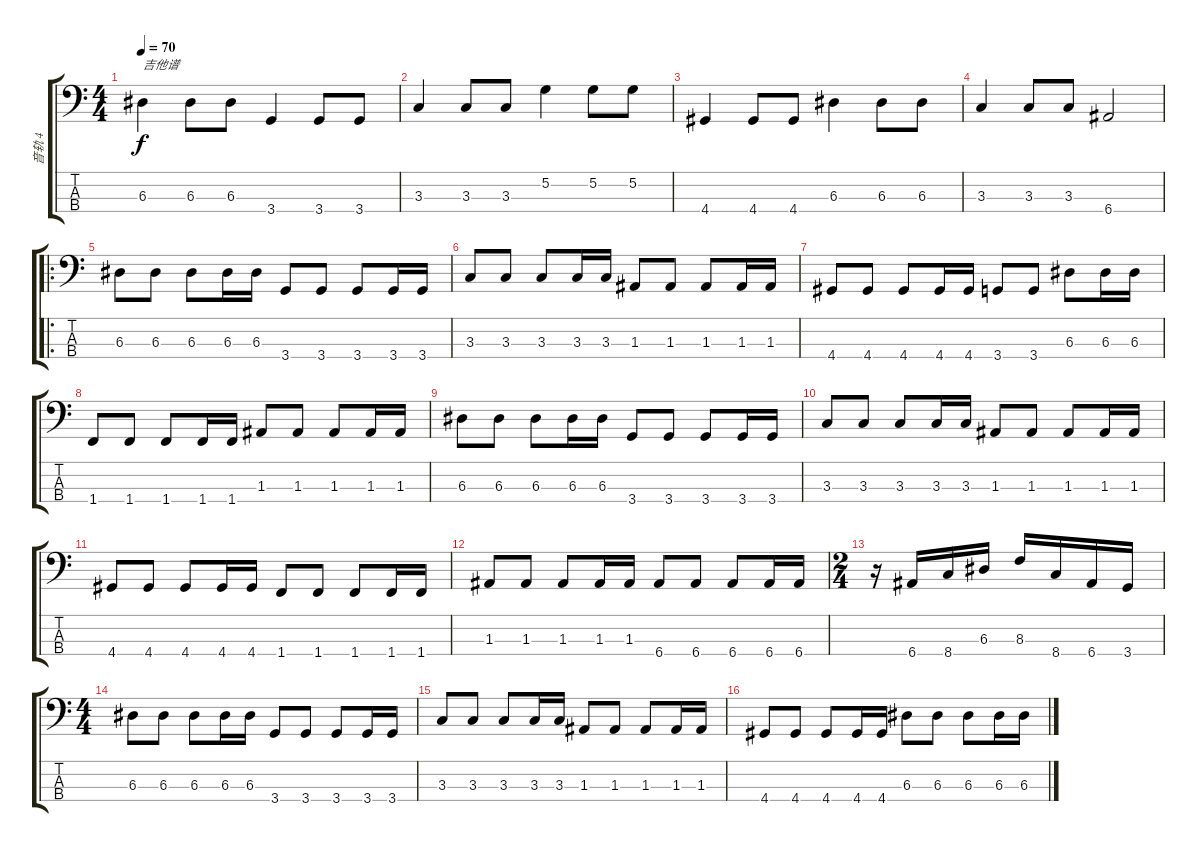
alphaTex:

\track ("音轨 4" "音轨 4") {instrument electricbasspick}
\staff {score tabs}
\tuning (G2 D2 A1 E1) {hide}
\ts (4 4)
\tempo 70
\clef f4
\ks c
6.3.4{txt "吉他谱" dy f instrument electricbasspick} 6.3.8 6.3.8 3.4.4 3.4.8 3.4.8 |
3.3.4 3.3.8 3.3.8 5.2.4 5.2.8 5.2.8 |
4.4.4 4.4.8 4.4.8 6.3.4 6.3.8 6.3.8 |
3.3.4 3.3.8 3.3.8 6.4.2 |
\ro
6.3.8 6.3.8 6.3.8 6.3.16 6.3.16 3.4.8 3.4.8 3.4.8 3.4.16 3.4.16 |
3.3.8 3.3.8 3.3.8 3.3.16 3.3.16 1.3.8 1.3.8 1.3.8 1.3.16 1.3.16 |
4.4.8 4.4.8 4.4.8 4.4.16 4.4.16 3.4.8 3.4.8 6.3.8 6.3.16 6.3.16 |
1.4.8 1.4.8 1.4.8 1.4.16 1.4.16 1.3.8 1.3.8 1.3.8 1.3.16 1.3.16 |
6.3.8 6.3.8 6.3.8 6.3.16 6.3.16 3.4.8 3.4.8 3.4.8 3.4.16 3.4.16 |
3.3.8 3.3.8 3.3.8 3.3.16 3.3.16 1.3.8 1.3.8 1.3.8 1.3.16 1.3.16 |
4.4.8 4.4.8 4.4.8 4.4.16 4.4.16 1.4.8 1.4.8 1.4.8 1.4.16 1.4.16 |
1.3.8 1.3.8 1.3.8 1.3.16 1.3.16 6.4.8 6.4.8 6.4.8 6.4.16 6.4.16 |
\ts (2 4)
r.16 6.4.16 8.4.16 6.3.16 8.3.16 8.4.16 6.4.16 3.4.16 |
\ts (4 4)
6.3.8 6.3.8 6.3.8 6.3.16 6.3.16 3.4.8 3.4.8 3.4.8 3.4.16 3.4.16 |
3.3.8 3.3.8 3.3.8 3.3.16 3.3.16 1.3.8 1.3.8 1.3.8 1.3.16 1.3.16 |
4.4.8 4.4.8 4.4.8 4.4.16 4.4.16 6.3.8 6.3.8 6.3.8 6.3.16 6.3.16
